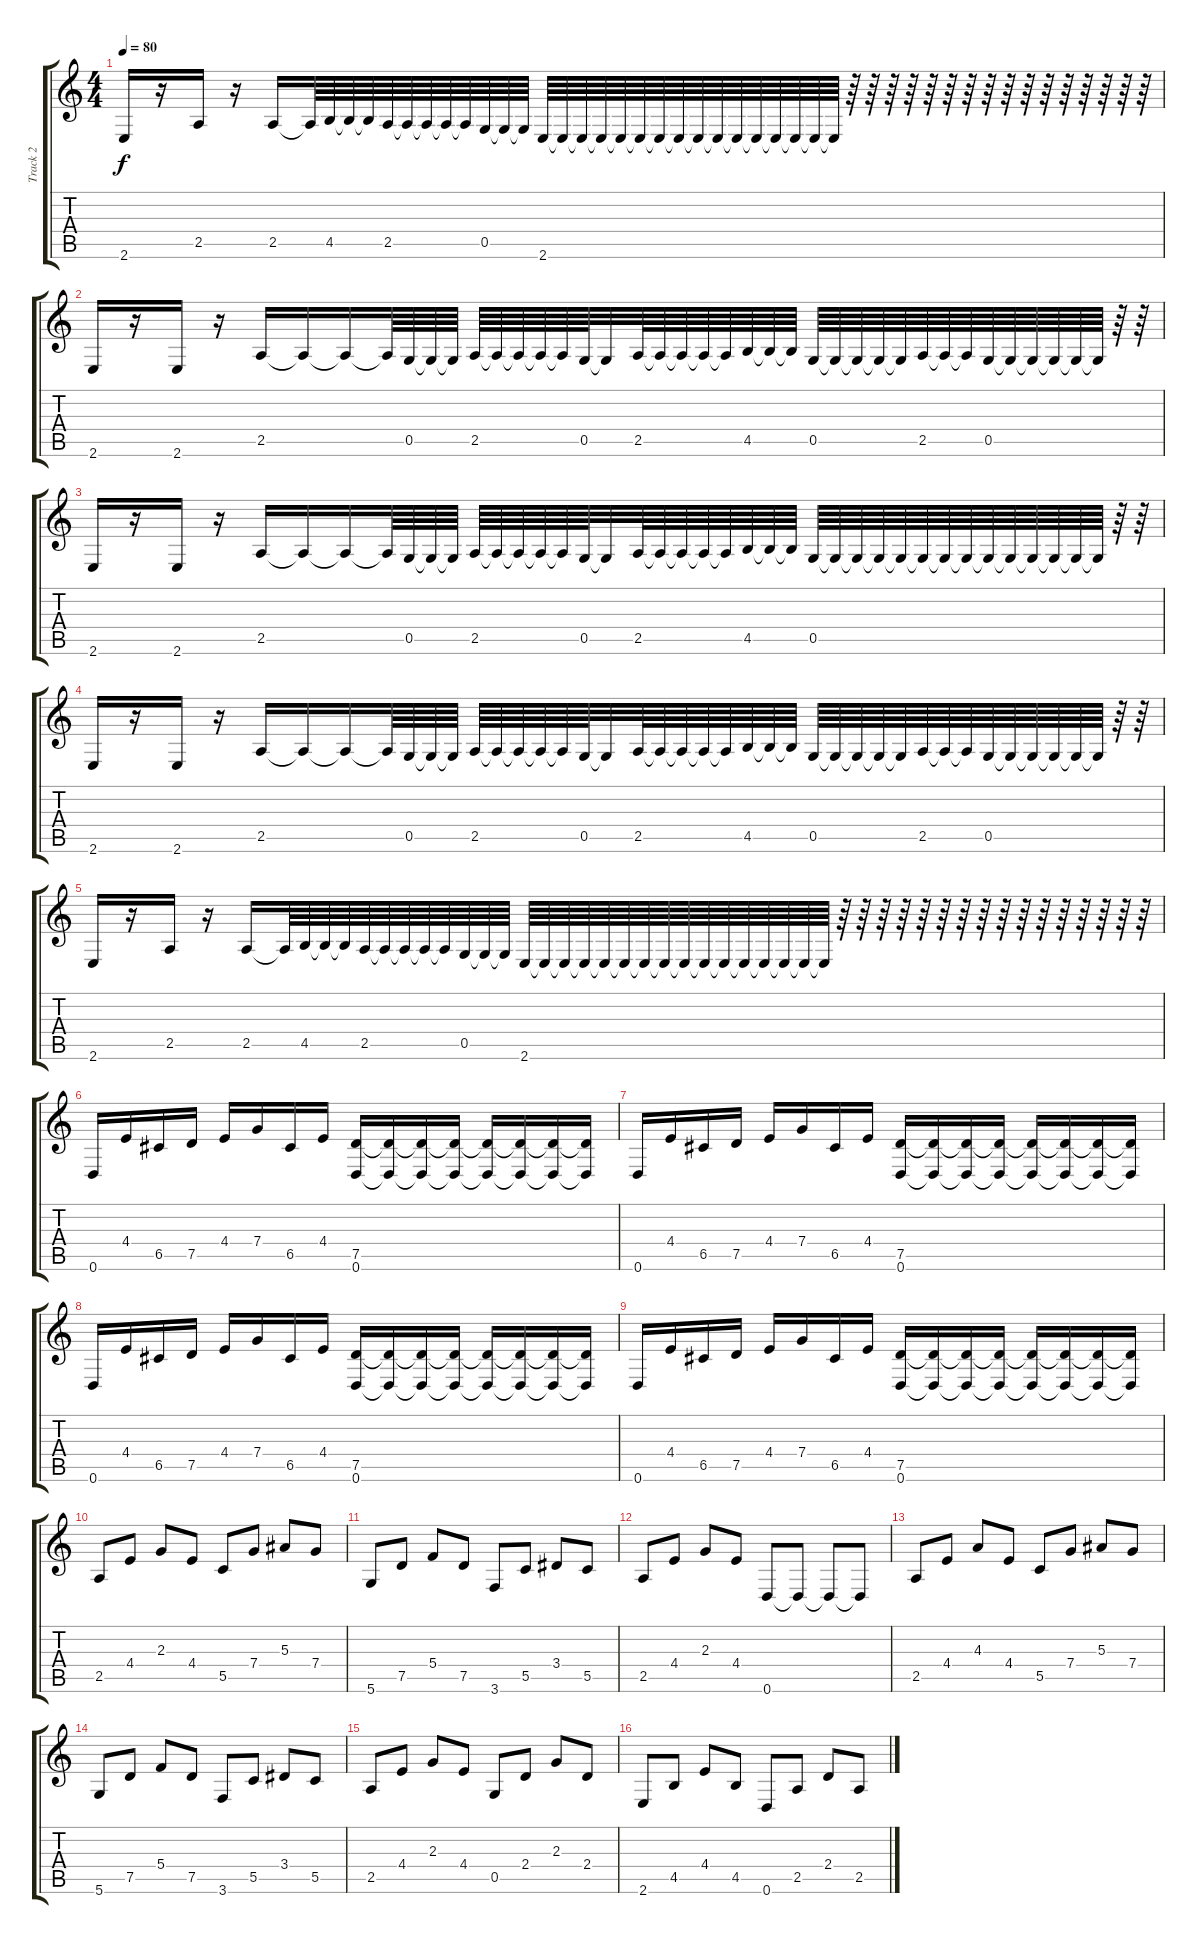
\track ("Track 2" "Track 2") {instrument electricguitarmuted}
\staff {score tabs}
\tuning (D4 A3 F3 C3 G2 D2) {hide}
\ts (4 4)
\tempo 80
\clef g2
\ks c
2.6.16{dy f} r.16 2.5.16 r.16 2.5.16 2.5{t}.64 4.5.64 4.5{t}.64 4.5{t}.64 2.5.64 2.5{t}.64 2.5{t}.64 2.5{t}.64 2.5{t}.64 0.5.64 0.5{t}.64 0.5{t}.64 2.6.64 2.6{t}.64 2.6{t}.64 2.6{t}.64 2.6{t}.64 2.6{t}.64 2.6{t}.64 2.6{t}.64 2.6{t}.64 2.6{t}.64 2.6{t}.64 2.6{t}.64 2.6{t}.64 2.6{t}.64 2.6{t}.64 2.6{t}.64 r.64 r.64 r.64 r.64 r.64 r.64 r.64 r.64 r.64 r.64 r.64 r.64 r.64 r.64 r.64 r.64 |
2.6.16{instrument distortionguitar} r.16 2.6.16 r.16 2.5.16 2.5{t}.16 2.5{t}.16 2.5{t}.64 0.5.64 0.5{t}.64 0.5{t}.64 2.5.64 2.5{t}.64 2.5{t}.64 2.5{t}.64 2.5{t}.64 0.5.64 0.5{t}.32 2.5.64 2.5{t}.64 2.5{t}.64 2.5{t}.64 2.5{t}.64 4.5.64 4.5{t}.64 4.5{t}.64 0.5.64 0.5{t}.64 0.5{t}.64 0.5{t}.64 0.5{t}.64 2.5.64 2.5{t}.64 2.5{t}.64 0.5.64 0.5{t}.64 0.5{t}.64 0.5{t}.64 0.5{t}.64 0.5{t}.64 r.64 r.64 |
2.6.16 r.16 2.6.16 r.16 2.5.16 2.5{t}.16 2.5{t}.16 2.5{t}.64 0.5.64 0.5{t}.64 0.5{t}.64 2.5.64 2.5{t}.64 2.5{t}.64 2.5{t}.64 2.5{t}.64 0.5.64 0.5{t}.32 2.5.64 2.5{t}.64 2.5{t}.64 2.5{t}.64 2.5{t}.64 4.5.64 4.5{t}.64 4.5{t}.64 0.5.64 0.5{t}.64 0.5{t}.64 0.5{t}.64 0.5{t}.64 0.5{t}.64 0.5{t}.64 0.5{t}.64 0.5{t}.64 0.5{t}.64 0.5{t}.64 0.5{t}.64 0.5{t}.64 0.5{t}.64 r.64 r.64 |
2.6.16 r.16 2.6.16 r.16 2.5.16 2.5{t}.16 2.5{t}.16 2.5{t}.64 0.5.64 0.5{t}.64 0.5{t}.64 2.5.64 2.5{t}.64 2.5{t}.64 2.5{t}.64 2.5{t}.64 0.5.64 0.5{t}.32 2.5.64 2.5{t}.64 2.5{t}.64 2.5{t}.64 2.5{t}.64 4.5.64 4.5{t}.64 4.5{t}.64 0.5.64 0.5{t}.64 0.5{t}.64 0.5{t}.64 0.5{t}.64 2.5.64 2.5{t}.64 2.5{t}.64 0.5.64 0.5{t}.64 0.5{t}.64 0.5{t}.64 0.5{t}.64 0.5{t}.64 r.64 r.64 |
2.6.16 r.16 2.5.16 r.16 2.5.16 2.5{t}.64 4.5.64 4.5{t}.64 4.5{t}.64 2.5.64 2.5{t}.64 2.5{t}.64 2.5{t}.64 2.5{t}.64 0.5.64 0.5{t}.64 0.5{t}.64 2.6.64 2.6{t}.64 2.6{t}.64 2.6{t}.64 2.6{t}.64 2.6{t}.64 2.6{t}.64 2.6{t}.64 2.6{t}.64 2.6{t}.64 2.6{t}.64 2.6{t}.64 2.6{t}.64 2.6{t}.64 2.6{t}.64 2.6{t}.64 r.64 r.64 r.64 r.64 r.64 r.64 r.64 r.64 r.64 r.64 r.64 r.64 r.64 r.64 r.64 r.64 |
0.6.16 4.4.16 6.5.16 7.5.16 4.4.16 7.4.16 6.5.16 4.4.16 (7.5 0.6).16 (7.5{t} 0.6{t}).16 (7.5{t} 0.6{t}).16 (7.5{t} 0.6{t}).16 (7.5{t} 0.6{t}).16 (7.5{t} 0.6{t}).16 (7.5{t} 0.6{t}).16 (7.5{t} 0.6{t}).16 |
0.6.16 4.4.16 6.5.16 7.5.16 4.4.16 7.4.16 6.5.16 4.4.16 (7.5 0.6).16 (7.5{t} 0.6{t}).16 (7.5{t} 0.6{t}).16 (7.5{t} 0.6{t}).16 (7.5{t} 0.6{t}).16 (7.5{t} 0.6{t}).16 (7.5{t} 0.6{t}).16 (7.5{t} 0.6{t}).16 |
0.6.16 4.4.16 6.5.16 7.5.16 4.4.16 7.4.16 6.5.16 4.4.16 (7.5 0.6).16 (7.5{t} 0.6{t}).16 (7.5{t} 0.6{t}).16 (7.5{t} 0.6{t}).16 (7.5{t} 0.6{t}).16 (7.5{t} 0.6{t}).16 (7.5{t} 0.6{t}).16 (7.5{t} 0.6{t}).16 |
0.6.16 4.4.16 6.5.16 7.5.16 4.4.16 7.4.16 6.5.16 4.4.16 (7.5 0.6).16 (7.5{t} 0.6{t}).16 (7.5{t} 0.6{t}).16 (7.5{t} 0.6{t}).16 (7.5{t} 0.6{t}).16 (7.5{t} 0.6{t}).16 (7.5{t} 0.6{t}).16 (7.5{t} 0.6{t}).16 |
2.5.8{volume 6} 4.4.8 2.3.8 4.4.8 5.5.8 7.4.8 5.3.8 7.4.8 |
5.6.8 7.5.8 5.4.8 7.5.8 3.6.8 5.5.8 3.4.8 5.5.8 |
2.5.8 4.4.8 2.3.8 4.4.8 0.6.8 0.6{t}.8 0.6{t}.8 0.6{t}.8 |
2.5.8 4.4.8 4.3.8 4.4.8 5.5.8 7.4.8 5.3.8 7.4.8 |
5.6.8 7.5.8 5.4.8 7.5.8 3.6.8 5.5.8 3.4.8 5.5.8 |
2.5.8 4.4.8 2.3.8 4.4.8 0.5.8 2.4.8 2.3.8 2.4.8 |
2.6.8 4.5.8 4.4.8 4.5.8 0.6.8 2.5.8 2.4.8 2.5.8
